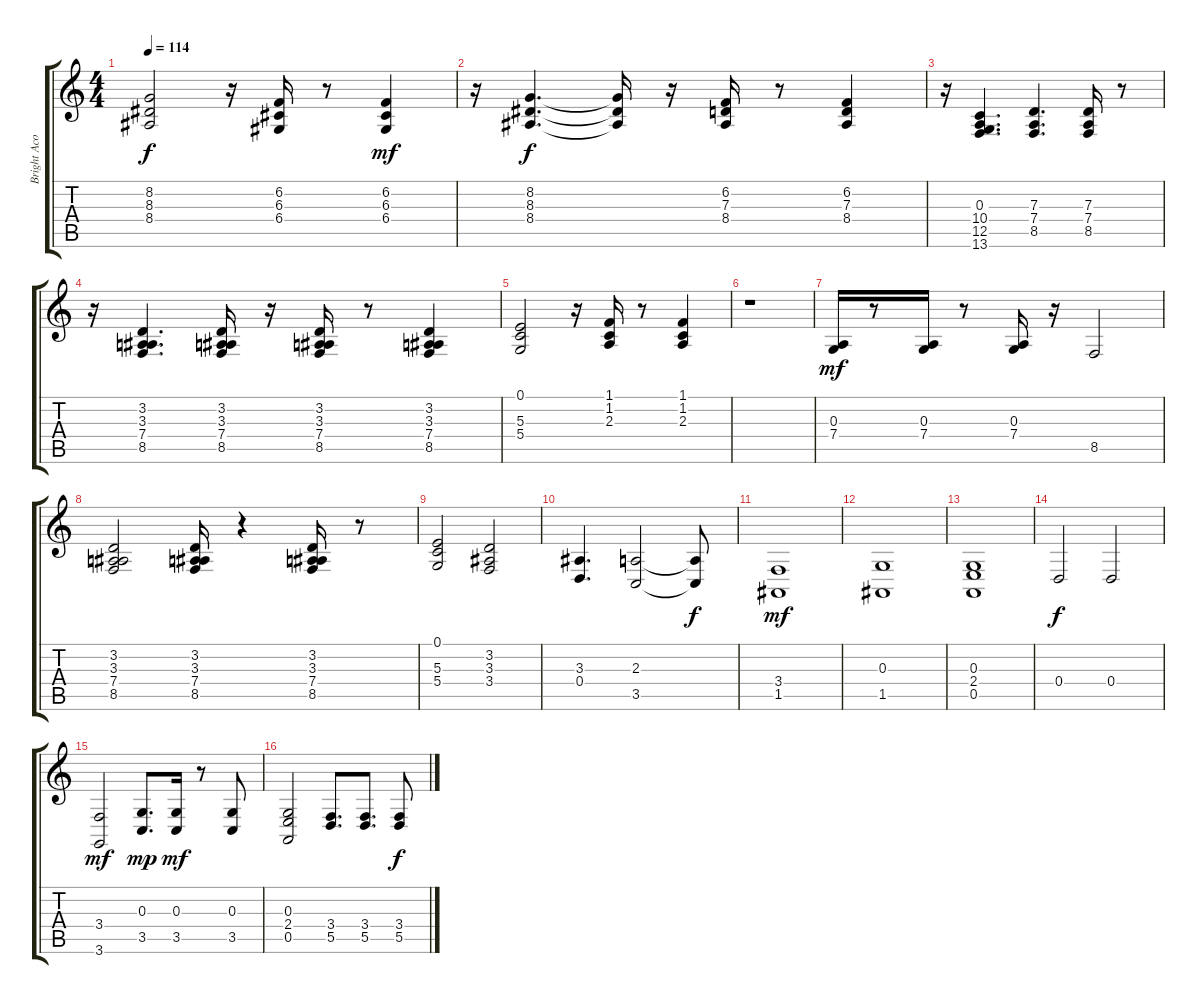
\track ("Bright Acoustic Piano" "Bright Aco") {instrument brightacousticpiano}
\staff {score tabs}
\tuning (E4 B3 G3 D3 A2 E2) {hide}
\ts (4 4)
\tempo 114
\clef g2
\ks c
(8.2 8.3 8.4).2{dy f} r.16 (6.2 6.3 6.4).16 r.8 (6.2 6.3 6.4).4{dy mf} |
r.16 (8.2 8.3 8.4).4{d dy f} (8.2{t} 8.3{t} 8.4{t}).16 r.16 (6.2 7.3 8.4).16 r.8 (6.2 7.3 8.4).4 |
r.16 (0.3 10.4 12.5 13.6).4{d} (7.3 7.4 8.5).4{d} (7.3 7.4 8.5).16 r.8 |
r.16 (3.2 3.3 7.4 8.5).4{d} (3.2 3.3 7.4 8.5).16 r.16 (3.2 3.3 7.4 8.5).16 r.8 (3.2 3.3 7.4 8.5).4 |
(0.1 5.3 5.4).2 r.16 (1.1 1.2 2.3).16 r.8 (1.1 1.2 2.3).4 |
r.1 |
(0.3 7.4).16{dy mf} r.8 (0.3 7.4).16 r.8 (0.3 7.4).16 r.16 8.5.2 |
(3.2 3.3 7.4 8.5).2 (3.2 3.3 7.4 8.5).16 r.4 (3.2 3.3 7.4 8.5).16 r.8 |
(0.1 5.3 5.4).2 (3.2 3.3 3.4).2 |
(3.3 0.4).4{d} (2.3 3.5).2 (2.3{t} 3.5{t}).8{dy f} |
(3.4 1.5).1{dy mf} |
(0.3 1.5).1 |
(0.3 2.4 0.5).1 |
0.4.2{dy f} 0.4.2 |
(3.4 3.6).2{dy mf} (0.3 3.5).8{d dy mp} (0.3 3.5).16{dy mf} r.8 (0.3 3.5).8 |
(0.3 2.4 0.5).2 (3.4 5.5).8{d} (3.4 5.5).8{d} (3.4 5.5).8{dy f}
